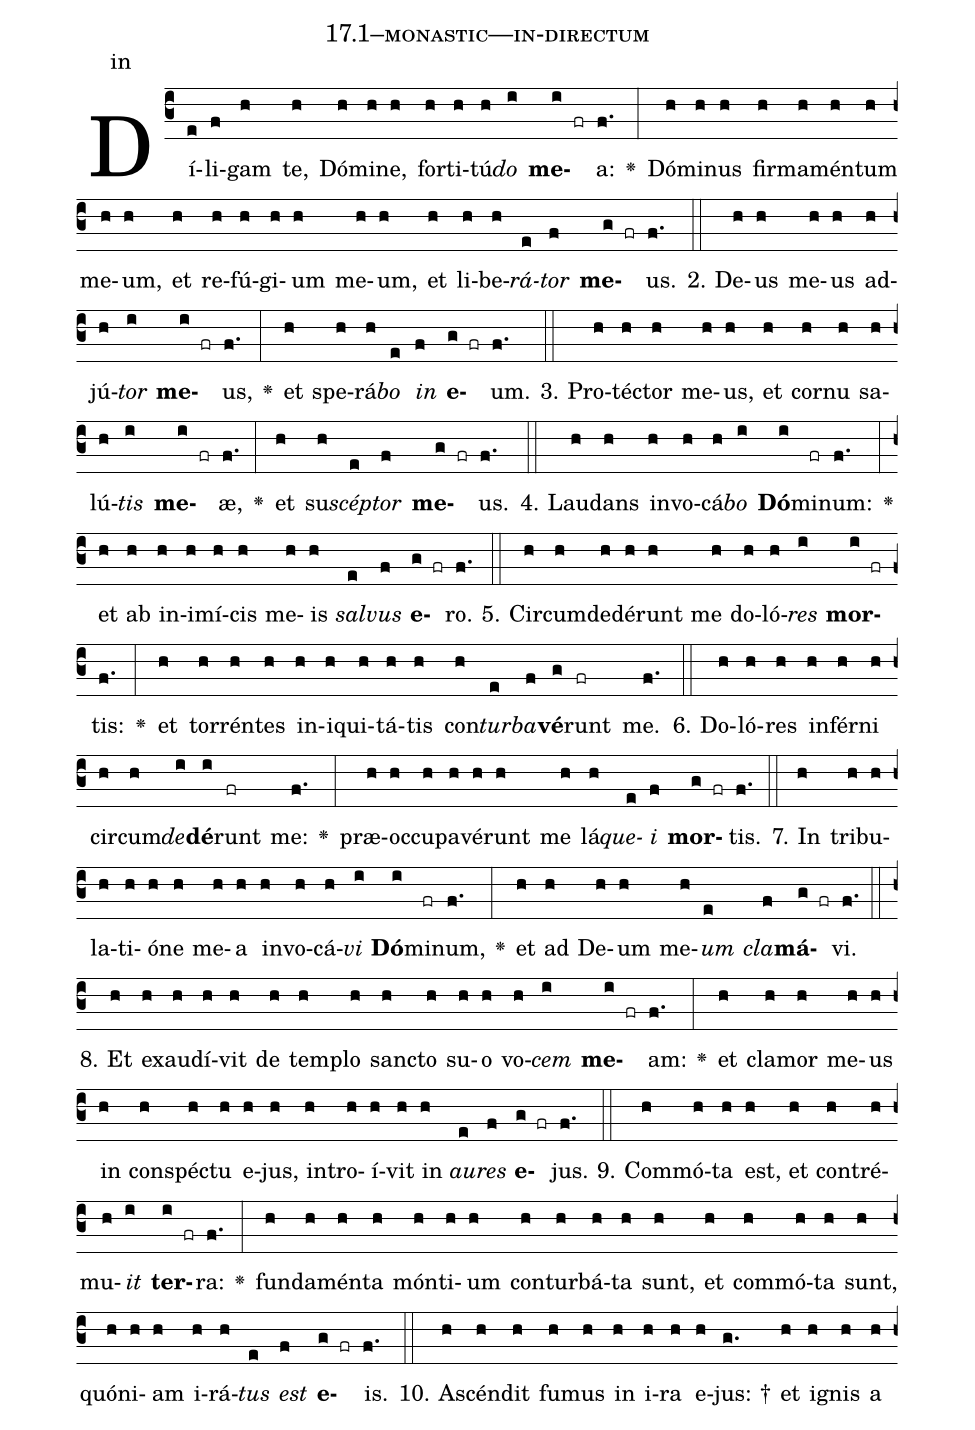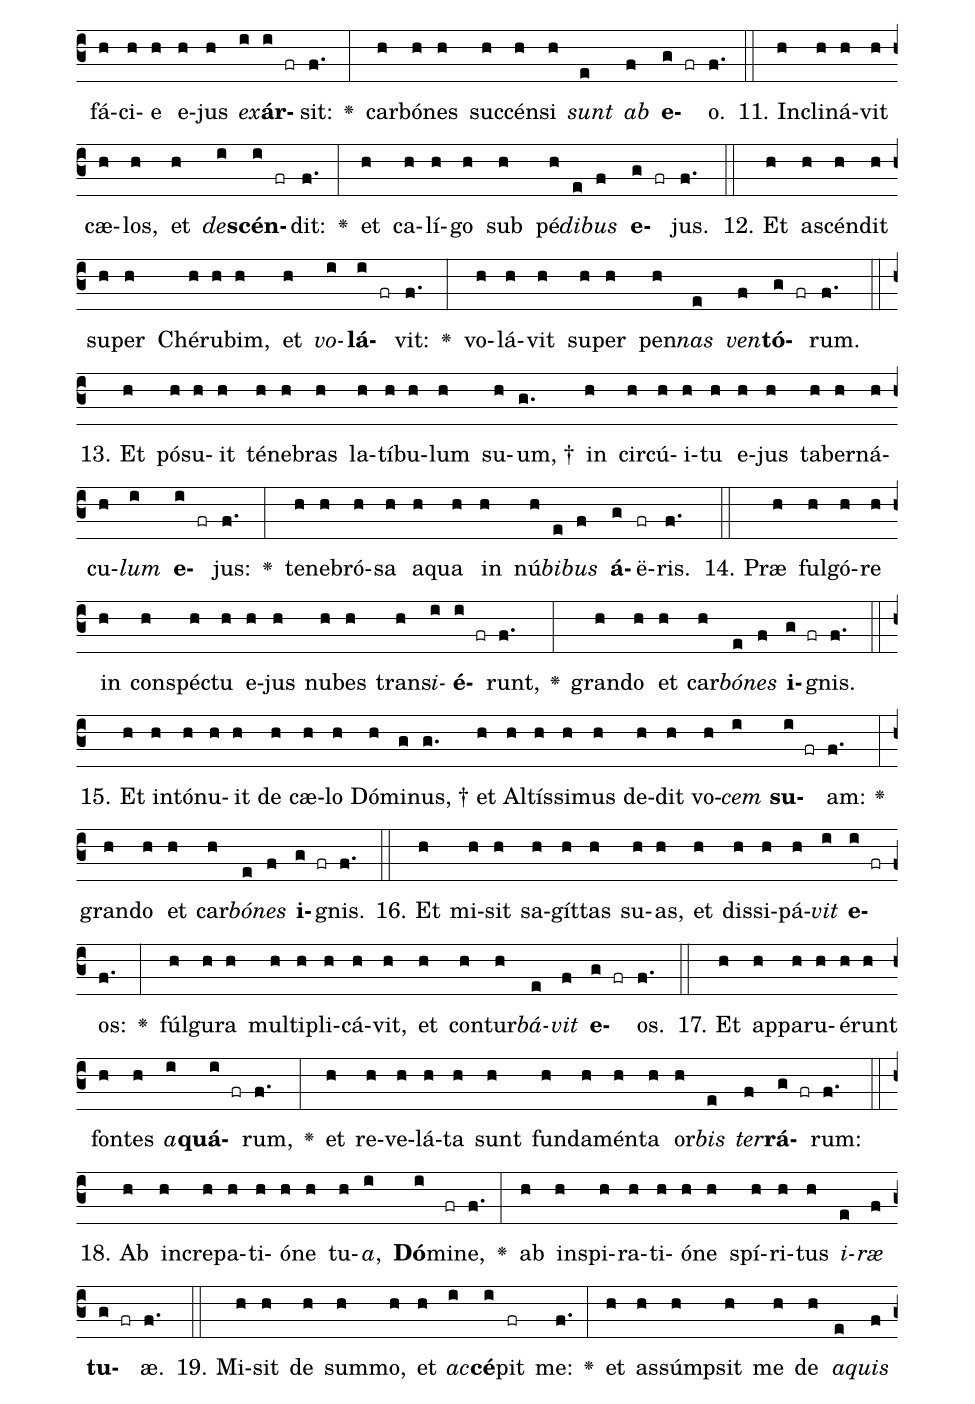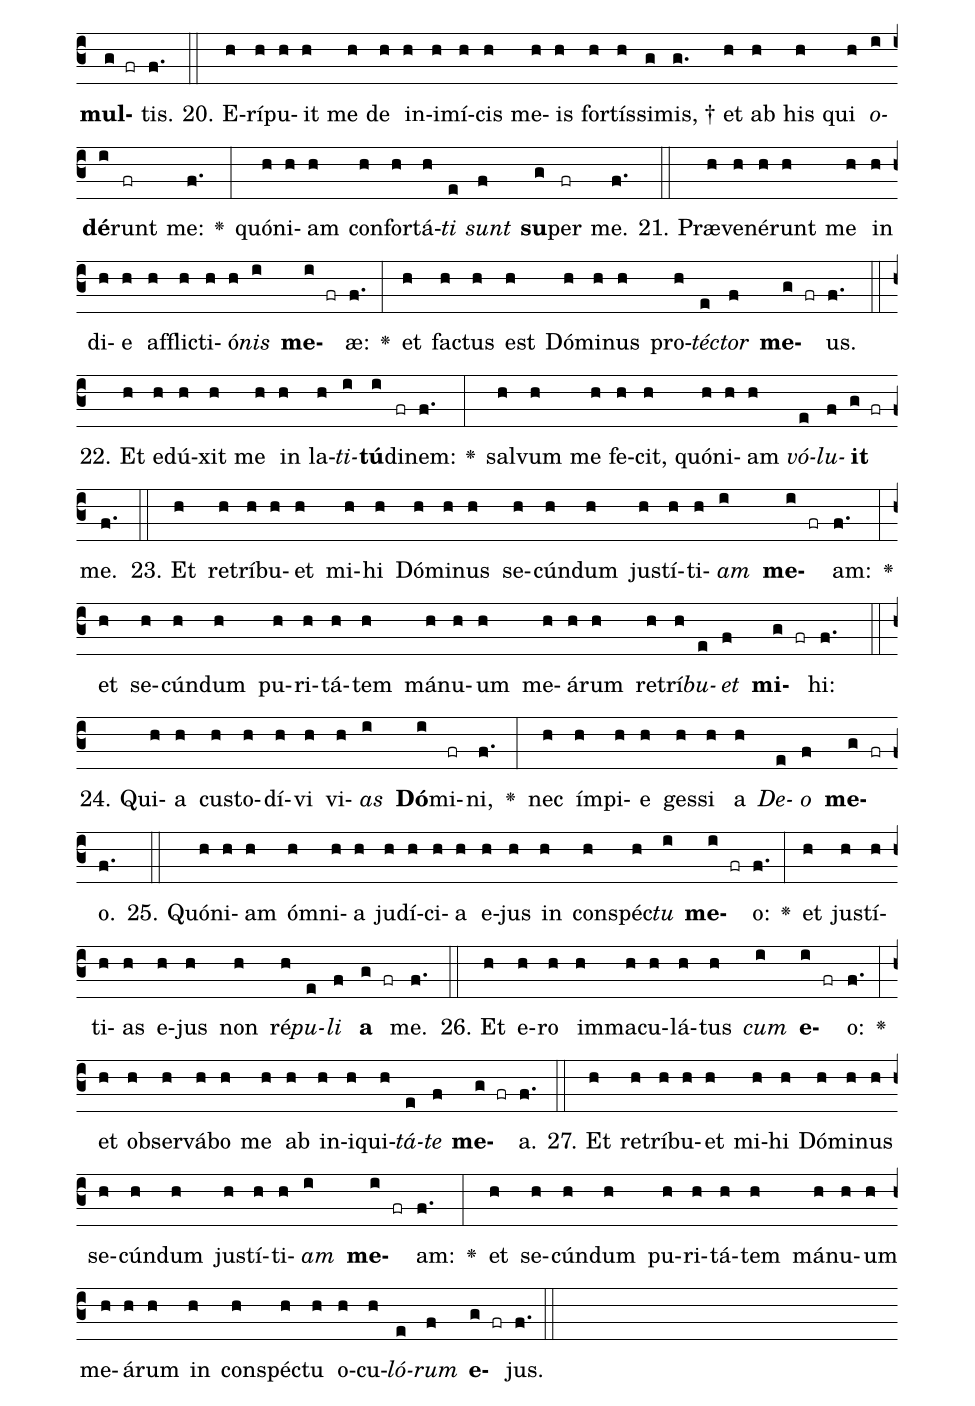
name: 17.1--monastic---in-directum;
annotation: in;
%%
(c3)Dí(e)li(f)gam(h) te,(h) Dó(h)mi(h)ne,(h) for(h)ti(h)tú(h)<i>do</i>(i) <b>me</b>(i fr)a:(f.) <v>\greheightstar</v>(:) Dó(h)mi(h)nus(h) fir(h)ma(h)mén(h)tum(h) me(h)um,(h) et(h) re(h)fú(h)gi(h)um(h) me(h)um,(h) et(h) li(h)be(h)<i>rá</i>(e)<i>tor</i>(f) <b>me</b>(g fr)us.(f.) (::)
2. De(h)us(h) me(h)us(h) ad(h)jú(h)<i>tor</i>(i) <b>me</b>(i fr)us,(f.) <v>\greheightstar</v>(:) et(h) spe(h)rá(h)<i>bo</i>(e) <i>in</i>(f) <b>e</b>(g fr)um.(f.) (::)
3. Pro(h)téc(h)tor(h) me(h)us,(h) et(h) cor(h)nu(h) sa(h)lú(h)<i>tis</i>(i) <b>me</b>(i fr)æ,(f.) <v>\greheightstar</v>(:) et(h) su(h)<i>scép</i>(e)<i>tor</i>(f) <b>me</b>(g fr)us.(f.) (::)
4. Lau(h)dans(h) in(h)vo(h)cá(h)<i>bo</i>(i) <b>Dó</b>(i)mi(fr)num:(f.) <v>\greheightstar</v>(:) et(h) ab(h) in(h)i(h)mí(h)cis(h) me(h)is(h) <i>sal</i>(e)<i>vus</i>(f) <b>e</b>(g fr)ro.(f.) (::)
5. Cir(h)cum(h)de(h)dé(h)runt(h) me(h) do(h)ló(h)<i>res</i>(i) <b>mor</b>(i fr)tis:(f.) <v>\greheightstar</v>(:) et(h) tor(h)rén(h)tes(h) in(h)i(h)qui(h)tá(h)tis(h) con(h)<i>tur</i>(e)<i>ba</i>(f)<b>vé</b>(g)runt(fr) me.(f.) (::)
6. Do(h)ló(h)res(h) in(h)fér(h)ni(h) cir(h)cum(h)<i>de</i>(i)<b>dé</b>(i)runt(fr) me:(f.) <v>\greheightstar</v>(:) præ(h)oc(h)cu(h)pa(h)vé(h)runt(h) me(h) lá(h)<i>que</i>(e)<i>i</i>(f) <b>mor</b>(g fr)tis.(f.) (::)
7. In(h) tri(h)bu(h)la(h)ti(h)ó(h)ne(h) me(h)a(h) in(h)vo(h)cá(h)<i>vi</i>(i) <b>Dó</b>(i)mi(fr)num,(f.) <v>\greheightstar</v>(:) et(h) ad(h) De(h)um(h) me(h)<i>um</i>(e) <i>cla</i>(f)<b>má</b>(g fr)vi.(f.) (::)
8. Et(h) ex(h)au(h)dí(h)vit(h) de(h) tem(h)plo(h) sanc(h)to(h) su(h)o(h) vo(h)<i>cem</i>(i) <b>me</b>(i fr)am:(f.) <v>\greheightstar</v>(:) et(h) cla(h)mor(h) me(h)us(h) in(h) con(h)spéc(h)tu(h) e(h)jus,(h) in(h)tro(h)í(h)vit(h) in(h) <i>au</i>(e)<i>res</i>(f) <b>e</b>(g fr)jus.(f.) (::)
9. Com(h)mó(h)ta(h) est,(h) et(h) con(h)tré(h)mu(h)<i>it</i>(i) <b>ter</b>(i fr)ra:(f.) <v>\greheightstar</v>(:) fun(h)da(h)mén(h)ta(h) món(h)ti(h)um(h) con(h)tur(h)bá(h)ta(h) sunt,(h) et(h) com(h)mó(h)ta(h) sunt,(h) quón(h)i(h)am(h) i(h)rá(h)<i>tus</i>(e) <i>est</i>(f) <b>e</b>(g fr)is.(f.) (::)
10. A(h)scén(h)dit(h) fu(h)mus(h) in(h) i(h)ra(h) e(h)jus: †(g.) et(h) i(h)gnis(h) a(h) fá(h)ci(h)e(h) e(h)jus(h) <i>ex</i>(i)<b>ár</b>(i fr)sit:(f.) <v>\greheightstar</v>(:) car(h)bó(h)nes(h) suc(h)cén(h)si(h) <i>sunt</i>(e) <i>ab</i>(f) <b>e</b>(g fr)o.(f.) (::)
11. In(h)cli(h)ná(h)vit(h) cæ(h)los,(h) et(h) <i>de</i>(i)<b>scén</b>(i fr)dit:(f.) <v>\greheightstar</v>(:) et(h) ca(h)lí(h)go(h) sub(h) pé(h)<i>di</i>(e)<i>bus</i>(f) <b>e</b>(g fr)jus.(f.) (::)
12. Et(h) a(h)scén(h)dit(h) su(h)per(h) Ché(h)ru(h)bim,(h) et(h) <i>vo</i>(i)<b>lá</b>(i fr)vit:(f.) <v>\greheightstar</v>(:) vo(h)lá(h)vit(h) su(h)per(h) pen(h)<i>nas</i>(e) <i>ven</i>(f)<b>tó</b>(g fr)rum.(f.) (::)
13. Et(h) pó(h)su(h)it(h) té(h)ne(h)bras(h) la(h)tí(h)bu(h)lum(h) su(h)um, †(g.) in(h) cir(h)cú(h)i(h)tu(h) e(h)jus(h) ta(h)ber(h)ná(h)cu(h)<i>lum</i>(i) <b>e</b>(i fr)jus:(f.) <v>\greheightstar</v>(:) te(h)ne(h)bró(h)sa(h) a(h)qua(h) in(h) nú(h)<i>bi</i>(e)<i>bus</i>(f) <b>á</b>(g)ë(fr)ris.(f.) (::)
14. Præ(h) ful(h)gó(h)re(h) in(h) con(h)spéc(h)tu(h) e(h)jus(h) nu(h)bes(h) trans(h)<i>i</i>(i)<b>é</b>(i fr)runt,(f.) <v>\greheightstar</v>(:) gran(h)do(h) et(h) car(h)<i>bó</i>(e)<i>nes</i>(f) <b>i</b>(g fr)gnis.(f.) (::)
15. Et(h) in(h)tó(h)nu(h)it(h) de(h) cæ(h)lo(h) Dó(h)mi(g)nus, †(g.) et(h) Al(h)tís(h)si(h)mus(h) de(h)dit(h) vo(h)<i>cem</i>(i) <b>su</b>(i fr)am:(f.) <v>\greheightstar</v>(:) gran(h)do(h) et(h) car(h)<i>bó</i>(e)<i>nes</i>(f) <b>i</b>(g fr)gnis.(f.) (::)
16. Et(h) mi(h)sit(h) sa(h)gít(h)tas(h) su(h)as,(h) et(h) dis(h)si(h)pá(h)<i>vit</i>(i) <b>e</b>(i fr)os:(f.) <v>\greheightstar</v>(:) fúl(h)gu(h)ra(h) mul(h)ti(h)pli(h)cá(h)vit,(h) et(h) con(h)tur(h)<i>bá</i>(e)<i>vit</i>(f) <b>e</b>(g fr)os.(f.) (::)
17. Et(h) ap(h)pa(h)ru(h)é(h)runt(h) fon(h)tes(h) <i>a</i>(i)<b>quá</b>(i fr)rum,(f.) <v>\greheightstar</v>(:) et(h) re(h)ve(h)lá(h)ta(h) sunt(h) fun(h)da(h)mén(h)ta(h) or(h)<i>bis</i>(e) <i>ter</i>(f)<b>rá</b>(g fr)rum:(f.) (::)
18. Ab(h) in(h)cre(h)pa(h)ti(h)ó(h)ne(h) tu(h)<i>a</i>,(i) <b>Dó</b>(i)mi(fr)ne,(f.) <v>\greheightstar</v>(:) ab(h) in(h)spi(h)ra(h)ti(h)ó(h)ne(h) spí(h)ri(h)tus(h) <i>i</i>(e)<i>ræ</i>(f) <b>tu</b>(g fr)æ.(f.) (::)
19. Mi(h)sit(h) de(h) sum(h)mo,(h) et(h) <i>ac</i>(i)<b>cé</b>(i)pit(fr) me:(f.) <v>\greheightstar</v>(:) et(h) as(h)súmp(h)sit(h) me(h) de(h) <i>a</i>(e)<i>quis</i>(f) <b>mul</b>(g fr)tis.(f.) (::)
20. E(h)rí(h)pu(h)it(h) me(h) de(h) in(h)i(h)mí(h)cis(h) me(h)is(h) for(h)tís(h)si(g)mis, †(g.) et(h) ab(h) his(h) qui(h) <i>o</i>(i)<b>dé</b>(i)runt(fr) me:(f.) <v>\greheightstar</v>(:) quón(h)i(h)am(h) con(h)for(h)tá(h)<i>ti</i>(e) <i>sunt</i>(f) <b>su</b>(g)per(fr) me.(f.) (::)
21. Præ(h)ve(h)né(h)runt(h) me(h) in(h) di(h)e(h) af(h)flic(h)ti(h)ó(h)<i>nis</i>(i) <b>me</b>(i fr)æ:(f.) <v>\greheightstar</v>(:) et(h) fac(h)tus(h) est(h) Dó(h)mi(h)nus(h) pro(h)<i>téc</i>(e)<i>tor</i>(f) <b>me</b>(g fr)us.(f.) (::)
22. Et(h) e(h)dú(h)xit(h) me(h) in(h) la(h)<i>ti</i>(i)<b>tú</b>(i)di(fr)nem:(f.) <v>\greheightstar</v>(:) sal(h)vum(h) me(h) fe(h)cit,(h) quón(h)i(h)am(h) <i>vó</i>(e)<i>lu</i>(f)<b>it</b>(g fr) me.(f.) (::)
23. Et(h) re(h)trí(h)bu(h)et(h) mi(h)hi(h) Dó(h)mi(h)nus(h) se(h)cún(h)dum(h) jus(h)tí(h)ti(h)<i>am</i>(i) <b>me</b>(i fr)am:(f.) <v>\greheightstar</v>(:) et(h) se(h)cún(h)dum(h) pu(h)ri(h)tá(h)tem(h) má(h)nu(h)um(h) me(h)á(h)rum(h) re(h)trí(h)<i>bu</i>(e)<i>et</i>(f) <b>mi</b>(g fr)hi:(f.) (::)
24. Qui(h)a(h) cus(h)to(h)dí(h)vi(h) vi(h)<i>as</i>(i) <b>Dó</b>(i)mi(fr)ni,(f.) <v>\greheightstar</v>(:) nec(h) ím(h)pi(h)e(h) ges(h)si(h) a(h) <i>De</i>(e)<i>o</i>(f) <b>me</b>(g fr)o.(f.) (::)
25. Quón(h)i(h)am(h) óm(h)ni(h)a(h) ju(h)dí(h)ci(h)a(h) e(h)jus(h) in(h) con(h)spéc(h)<i>tu</i>(i) <b>me</b>(i fr)o:(f.) <v>\greheightstar</v>(:) et(h) jus(h)tí(h)ti(h)as(h) e(h)jus(h) non(h) ré(h)<i>pu</i>(e)<i>li</i>(f) <b>a</b>(g fr) me.(f.) (::)
26. Et(h) e(h)ro(h) im(h)ma(h)cu(h)lá(h)tus(h) <i>cum</i>(i) <b>e</b>(i fr)o:(f.) <v>\greheightstar</v>(:) et(h) ob(h)ser(h)vá(h)bo(h) me(h) ab(h) in(h)i(h)qui(h)<i>tá</i>(e)<i>te</i>(f) <b>me</b>(g fr)a.(f.) (::)
27. Et(h) re(h)trí(h)bu(h)et(h) mi(h)hi(h) Dó(h)mi(h)nus(h) se(h)cún(h)dum(h) jus(h)tí(h)ti(h)<i>am</i>(i) <b>me</b>(i fr)am:(f.) <v>\greheightstar</v>(:) et(h) se(h)cún(h)dum(h) pu(h)ri(h)tá(h)tem(h) má(h)nu(h)um(h) me(h)á(h)rum(h) in(h) con(h)spéc(h)tu(h) o(h)cu(h)<i>ló</i>(e)<i>rum</i>(f) <b>e</b>(g fr)jus.(f.) (::)
